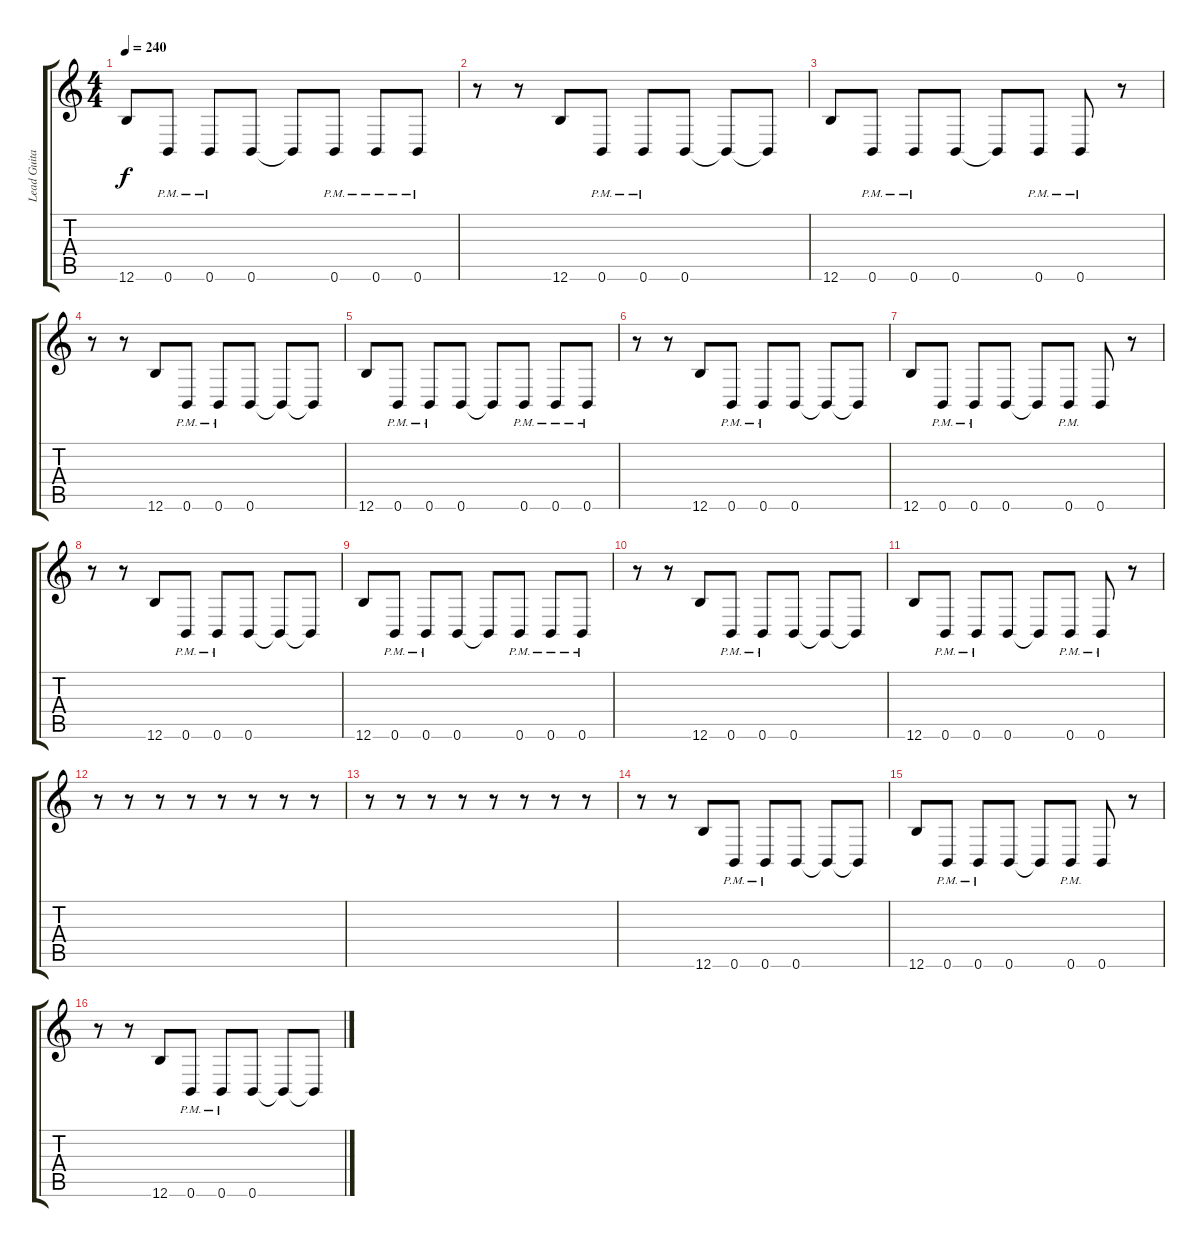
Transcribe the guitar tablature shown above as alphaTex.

\track ("Lead Guitar" "Lead Guita") {instrument distortionguitar}
\staff {score tabs}
\tuning (Db4 Ab3 E3 B2 Gb2 B1) {hide}
\ts (4 4)
\tempo 240
\clef g2
\ks c
12.6.8{dy f} 0.6{pm}.8 0.6{pm}.8 0.6.8 0.6{t}.8 0.6{pm}.8 0.6{pm}.8 0.6{pm}.8 |
r.8 r.8 12.6.8 0.6{pm}.8 0.6{pm}.8 0.6.8 0.6{t}.8 0.6{t}.8 |
12.6.8 0.6{pm}.8 0.6{pm}.8 0.6.8 0.6{t}.8 0.6{pm}.8 0.6{pm}.8 r.8 |
r.8 r.8 12.6.8 0.6{pm}.8 0.6{pm}.8 0.6.8 0.6{t}.8 0.6{t}.8 |
12.6.8 0.6{pm}.8 0.6{pm}.8 0.6.8 0.6{t}.8 0.6{pm}.8 0.6{pm}.8 0.6{pm}.8 |
r.8 r.8 12.6.8 0.6{pm}.8 0.6{pm}.8 0.6.8 0.6{t}.8 0.6{t}.8 |
12.6.8 0.6{pm}.8 0.6{pm}.8 0.6.8 0.6{t}.8 0.6{pm}.8 0.6.8 r.8 |
r.8 r.8 12.6.8 0.6{pm}.8 0.6{pm}.8 0.6.8 0.6{t}.8 0.6{t}.8 |
12.6.8 0.6{pm}.8 0.6{pm}.8 0.6.8 0.6{t}.8 0.6{pm}.8 0.6{pm}.8 0.6{pm}.8 |
r.8 r.8 12.6.8 0.6{pm}.8 0.6{pm}.8 0.6.8 0.6{t}.8 0.6{t}.8 |
12.6.8 0.6{pm}.8 0.6{pm}.8 0.6.8 0.6{t}.8 0.6{pm}.8 0.6{pm}.8 r.8 |
r.8 r.8 r.8 r.8 r.8 r.8 r.8 r.8 |
r.8 r.8 r.8 r.8 r.8 r.8 r.8 r.8 |
r.8 r.8 12.6.8 0.6{pm}.8 0.6{pm}.8 0.6.8 0.6{t}.8 0.6{t}.8 |
12.6.8 0.6{pm}.8 0.6{pm}.8 0.6.8 0.6{t}.8 0.6{pm}.8 0.6.8 r.8 |
r.8 r.8 12.6.8 0.6{pm}.8 0.6{pm}.8 0.6.8 0.6{t}.8 0.6{t}.8
